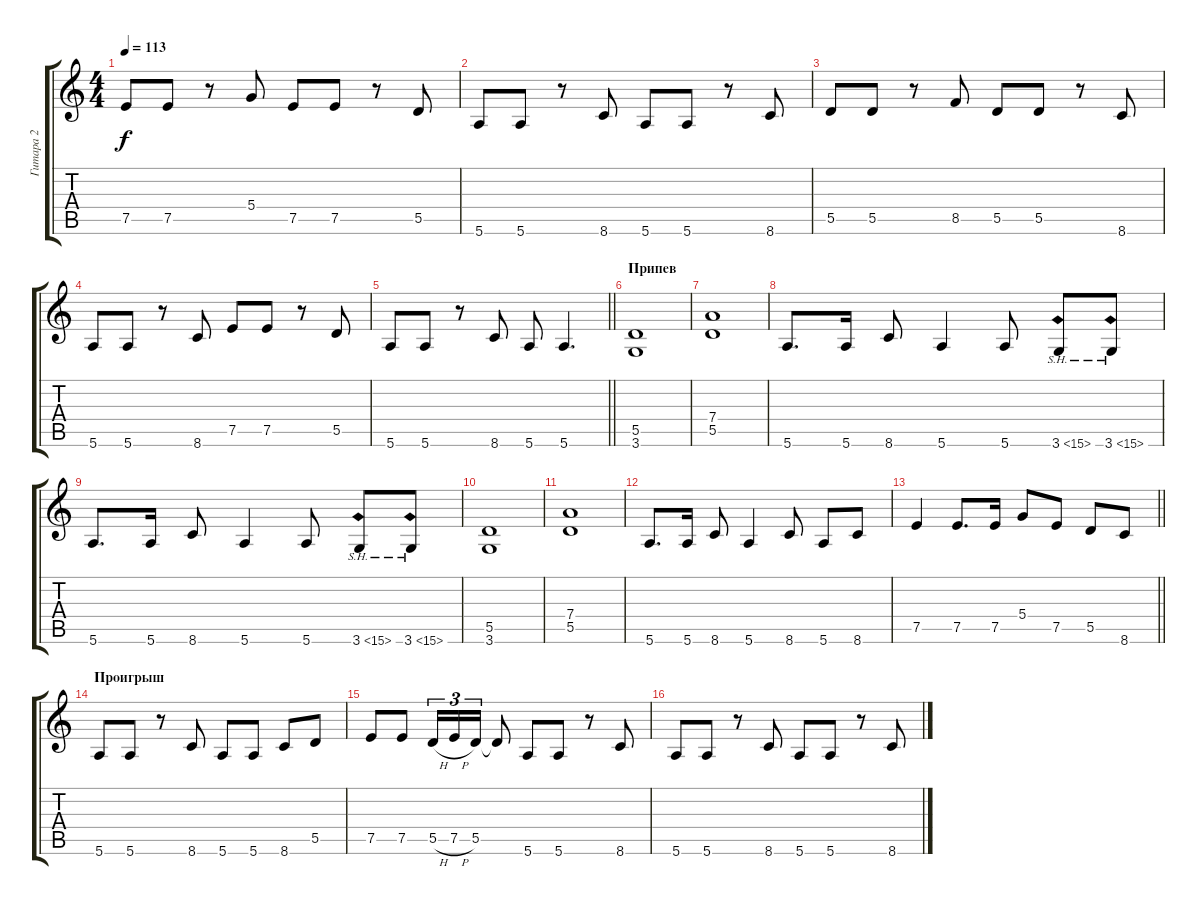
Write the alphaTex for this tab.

\track ("Гитара 2" "Гитара 2") {instrument distortionguitar}
\staff {score tabs}
\tuning (E4 B3 G3 D3 A2 E2) {hide}
\ts (4 4)
\tempo 113
\clef g2
\ks c
7.5.8{dy f} 7.5.8 r.8 5.4.8 7.5.8 7.5.8 r.8 5.5.8 |
5.6.8 5.6.8 r.8 8.6.8 5.6.8 5.6.8 r.8 8.6.8 |
5.5.8 5.5.8 r.8 8.5.8 5.5.8 5.5.8 r.8 8.6.8 |
5.6.8 5.6.8 r.8 8.6.8 7.5.8 7.5.8 r.8 5.5.8 |
\barLineRight lightlight
5.6.8 5.6.8 r.8 8.6.8 5.6.8 5.6.4{d} |
\section ("" "Припев")
(5.5 3.6).1 |
(7.4 5.5).1 |
5.6.8{d} 5.6.16 8.6.8 5.6.4 5.6.8 3.6{sh 12}.8 3.6{sh 12}.8 |
5.6.8{d} 5.6.16 8.6.8 5.6.4 5.6.8 3.6{sh 12}.8 3.6{sh 12}.8 |
(5.5 3.6).1 |
(7.4 5.5).1 |
5.6.8{d} 5.6.16 8.6.8 5.6.4 8.6.8 5.6.8 8.6.8 |
\barLineRight lightlight
7.5.4 7.5.8{d} 7.5.16 5.4.8 7.5.8 5.5.8 8.6.8 |
\section ("" "Проигрыш")
5.6.8 5.6.8 r.8 8.6.8 5.6.8 5.6.8 8.6.8 5.5.8 |
7.5.8 7.5.8 5.5{h}.16{tu (3 2)} 7.5{h}.16{tu (3 2)} 5.5.16{tu (3 2)} 5.5{t}.8 5.6.8 5.6.8 r.8 8.6.8 |
5.6.8 5.6.8 r.8 8.6.8 5.6.8 5.6.8 r.8 8.6.8
